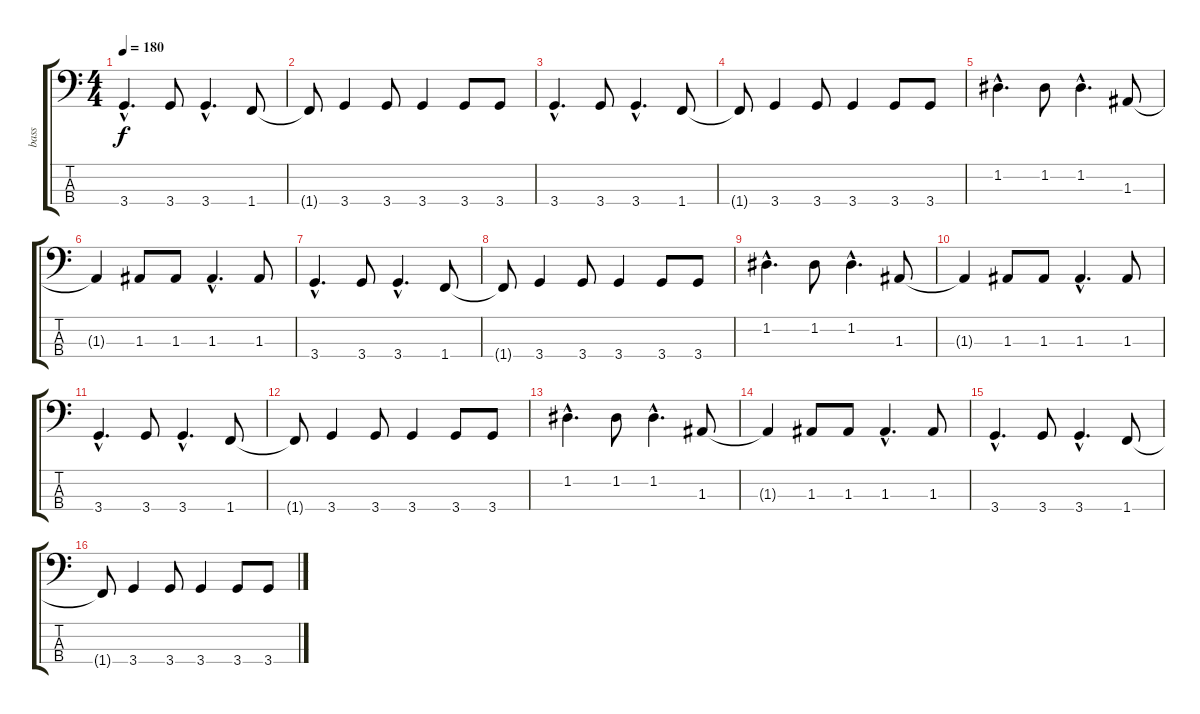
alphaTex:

\track ("bass" "bass") {instrument slapbass2}
\staff {score tabs}
\tuning (G2 D2 A1 E1) {hide}
\ts (4 4)
\tempo 180
\clef f4
\ks c
3.4{hac}.4{d dy f instrument slapbass2} 3.4.8 3.4{hac}.4{d} 1.4.8 |
1.4{t}.8 3.4.4 3.4.8 3.4.4 3.4.8 3.4.8 |
3.4{hac}.4{d} 3.4.8 3.4{hac}.4{d} 1.4.8 |
1.4{t}.8 3.4.4 3.4.8 3.4.4 3.4.8 3.4.8 |
1.2{hac}.4{d} 1.2.8 1.2{hac}.4{d} 1.3.8 |
1.3{t}.4 1.3.8 1.3.8 1.3{hac}.4{d} 1.3.8 |
3.4{hac}.4{d} 3.4.8 3.4{hac}.4{d} 1.4.8 |
1.4{t}.8 3.4.4 3.4.8 3.4.4 3.4.8 3.4.8 |
1.2{hac}.4{d} 1.2.8 1.2{hac}.4{d} 1.3.8 |
1.3{t}.4 1.3.8 1.3.8 1.3{hac}.4{d} 1.3.8 |
3.4{hac}.4{d} 3.4.8 3.4{hac}.4{d} 1.4.8 |
1.4{t}.8 3.4.4 3.4.8 3.4.4 3.4.8 3.4.8 |
1.2{hac}.4{d} 1.2.8 1.2{hac}.4{d} 1.3.8 |
1.3{t}.4 1.3.8 1.3.8 1.3{hac}.4{d} 1.3.8 |
3.4{hac}.4{d} 3.4.8 3.4{hac}.4{d} 1.4.8 |
1.4{t}.8 3.4.4 3.4.8 3.4.4 3.4.8 3.4.8
